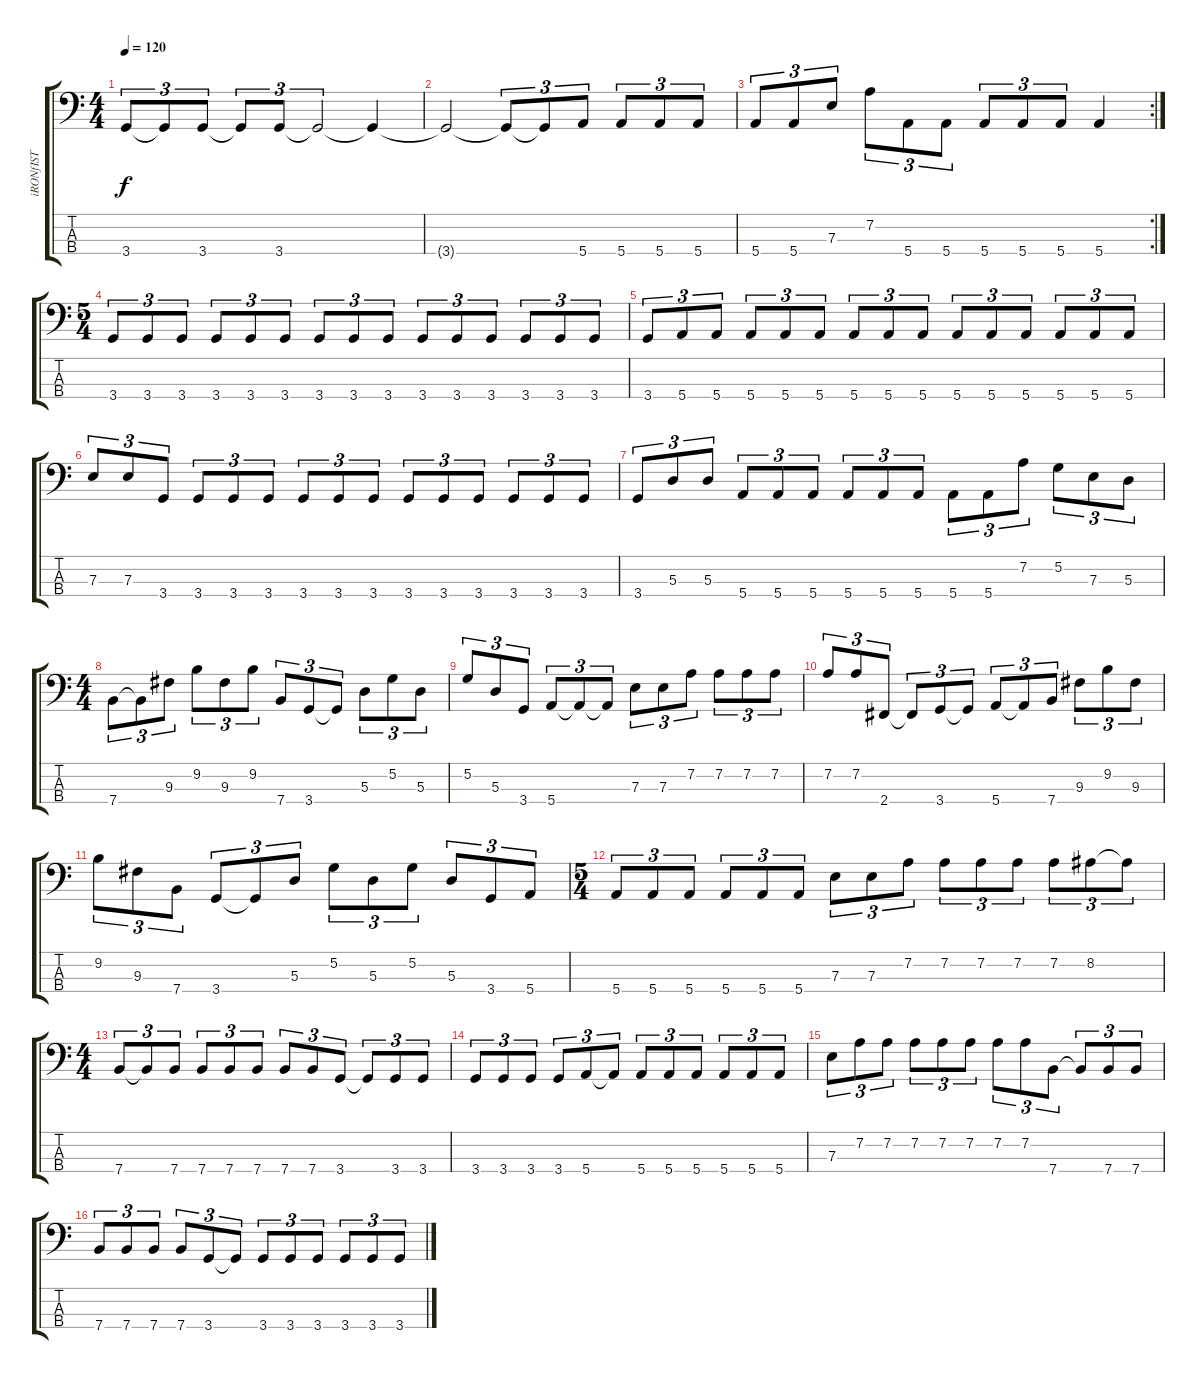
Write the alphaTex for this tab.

\track ("iRONfIST" "iRONfIST") {instrument electricbassfinger}
\staff {score tabs}
\tuning (G2 D2 A1 E1) {hide}
\ts (4 4)
\tempo 120
\clef f4
\ks c
3.4{t}.8{tu (3 2) dy f} 3.4{t}.8{tu (3 2)} 3.4.8{tu (3 2)} 3.4{t}.8{tu (3 2)} 3.4.8{tu (3 2)} 3.4{t}.2{tu (3 2)} 3.4{t}.4 |
3.4{t}.2 3.4{t}.8{tu (3 2)} 3.4{t}.8{tu (3 2)} 5.4.8{tu (3 2)} 5.4.8{tu (3 2)} 5.4.8{tu (3 2)} 5.4.8{tu (3 2)} |
\rc 2
5.4.8{tu (3 2)} 5.4.8{tu (3 2)} 7.3.8{tu (3 2)} 7.2.8{tu (3 2)} 5.4.8{tu (3 2)} 5.4.8{tu (3 2)} 5.4.8{tu (3 2)} 5.4.8{tu (3 2)} 5.4.8{tu (3 2)} 5.4.4 |
\ts (5 4)
3.4.8{tu (3 2)} 3.4.8{tu (3 2)} 3.4.8{tu (3 2)} 3.4.8{tu (3 2)} 3.4.8{tu (3 2)} 3.4.8{tu (3 2)} 3.4.8{tu (3 2)} 3.4.8{tu (3 2)} 3.4.8{tu (3 2)} 3.4.8{tu (3 2)} 3.4.8{tu (3 2)} 3.4.8{tu (3 2)} 3.4.8{tu (3 2)} 3.4.8{tu (3 2)} 3.4.8{tu (3 2)} |
3.4.8{tu (3 2)} 5.4.8{tu (3 2)} 5.4.8{tu (3 2)} 5.4.8{tu (3 2)} 5.4.8{tu (3 2)} 5.4.8{tu (3 2)} 5.4.8{tu (3 2)} 5.4.8{tu (3 2)} 5.4.8{tu (3 2)} 5.4.8{tu (3 2)} 5.4.8{tu (3 2)} 5.4.8{tu (3 2)} 5.4.8{tu (3 2)} 5.4.8{tu (3 2)} 5.4.8{tu (3 2)} |
7.3.8{tu (3 2)} 7.3.8{tu (3 2)} 3.4.8{tu (3 2)} 3.4.8{tu (3 2)} 3.4.8{tu (3 2)} 3.4.8{tu (3 2)} 3.4.8{tu (3 2)} 3.4.8{tu (3 2)} 3.4.8{tu (3 2)} 3.4.8{tu (3 2)} 3.4.8{tu (3 2)} 3.4.8{tu (3 2)} 3.4.8{tu (3 2)} 3.4.8{tu (3 2)} 3.4.8{tu (3 2)} |
3.4.8{tu (3 2)} 5.3.8{tu (3 2)} 5.3.8{tu (3 2)} 5.4.8{tu (3 2)} 5.4.8{tu (3 2)} 5.4.8{tu (3 2)} 5.4.8{tu (3 2)} 5.4.8{tu (3 2)} 5.4.8{tu (3 2)} 5.4.8{tu (3 2)} 5.4.8{tu (3 2)} 7.2.8{tu (3 2)} 5.2.8{tu (3 2)} 7.3.8{tu (3 2)} 5.3.8{tu (3 2)} |
\ts (4 4)
7.4.8{tu (3 2)} 7.4{t}.8{tu (3 2)} 9.3.8{tu (3 2)} 9.2.8{tu (3 2)} 9.3.8{tu (3 2)} 9.2.8{tu (3 2)} 7.4.8{tu (3 2)} 3.4.8{tu (3 2)} 3.4{t}.8{tu (3 2)} 5.3.8{tu (3 2)} 5.2.8{tu (3 2)} 5.3.8{tu (3 2)} |
5.2.8{tu (3 2)} 5.3.8{tu (3 2)} 3.4.8{tu (3 2)} 5.4.8{tu (3 2)} 5.4{t}.8{tu (3 2)} 5.4{t}.8{tu (3 2)} 7.3.8{tu (3 2)} 7.3.8{tu (3 2)} 7.2.8{tu (3 2)} 7.2.8{tu (3 2)} 7.2.8{tu (3 2)} 7.2.8{tu (3 2)} |
7.2.8{tu (3 2)} 7.2.8{tu (3 2)} 2.4.8{tu (3 2)} 2.4{t}.8{tu (3 2)} 3.4.8{tu (3 2)} 3.4{t}.8{tu (3 2)} 5.4.8{tu (3 2)} 5.4{t}.8{tu (3 2)} 7.4.8{tu (3 2)} 9.3.8{tu (3 2)} 9.2.8{tu (3 2)} 9.3.8{tu (3 2)} |
9.2.8{tu (3 2)} 9.3.8{tu (3 2)} 7.4.8{tu (3 2)} 3.4.8{tu (3 2)} 3.4{t}.8{tu (3 2)} 5.3.8{tu (3 2)} 5.2.8{tu (3 2)} 5.3.8{tu (3 2)} 5.2.8{tu (3 2)} 5.3.8{tu (3 2)} 3.4.8{tu (3 2)} 5.4.8{tu (3 2)} |
\ts (5 4)
5.4.8{tu (3 2)} 5.4.8{tu (3 2)} 5.4.8{tu (3 2)} 5.4.8{tu (3 2)} 5.4.8{tu (3 2)} 5.4.8{tu (3 2)} 7.3.8{tu (3 2)} 7.3.8{tu (3 2)} 7.2.8{tu (3 2)} 7.2.8{tu (3 2)} 7.2.8{tu (3 2)} 7.2.8{tu (3 2)} 7.2.8{tu (3 2)} 8.2.8{tu (3 2)} 8.2{t}.8{tu (3 2)} |
\ts (4 4)
7.4.8{tu (3 2)} 7.4{t}.8{tu (3 2)} 7.4.8{tu (3 2)} 7.4.8{tu (3 2)} 7.4.8{tu (3 2)} 7.4.8{tu (3 2)} 7.4.8{tu (3 2)} 7.4.8{tu (3 2)} 3.4.8{tu (3 2)} 3.4{t}.8{tu (3 2)} 3.4.8{tu (3 2)} 3.4.8{tu (3 2)} |
3.4.8{tu (3 2)} 3.4.8{tu (3 2)} 3.4.8{tu (3 2)} 3.4.8{tu (3 2)} 5.4.8{tu (3 2)} 5.4{t}.8{tu (3 2)} 5.4.8{tu (3 2)} 5.4.8{tu (3 2)} 5.4.8{tu (3 2)} 5.4.8{tu (3 2)} 5.4.8{tu (3 2)} 5.4.8{tu (3 2)} |
7.3.8{tu (3 2)} 7.2.8{tu (3 2)} 7.2.8{tu (3 2)} 7.2.8{tu (3 2)} 7.2.8{tu (3 2)} 7.2.8{tu (3 2)} 7.2.8{tu (3 2)} 7.2.8{tu (3 2)} 7.4.8{tu (3 2)} 7.4{t}.8{tu (3 2)} 7.4.8{tu (3 2)} 7.4.8{tu (3 2)} |
7.4.8{tu (3 2)} 7.4.8{tu (3 2)} 7.4.8{tu (3 2)} 7.4.8{tu (3 2)} 3.4.8{tu (3 2)} 3.4{t}.8{tu (3 2)} 3.4.8{tu (3 2)} 3.4.8{tu (3 2)} 3.4.8{tu (3 2)} 3.4.8{tu (3 2)} 3.4.8{tu (3 2)} 3.4.8{tu (3 2)}
